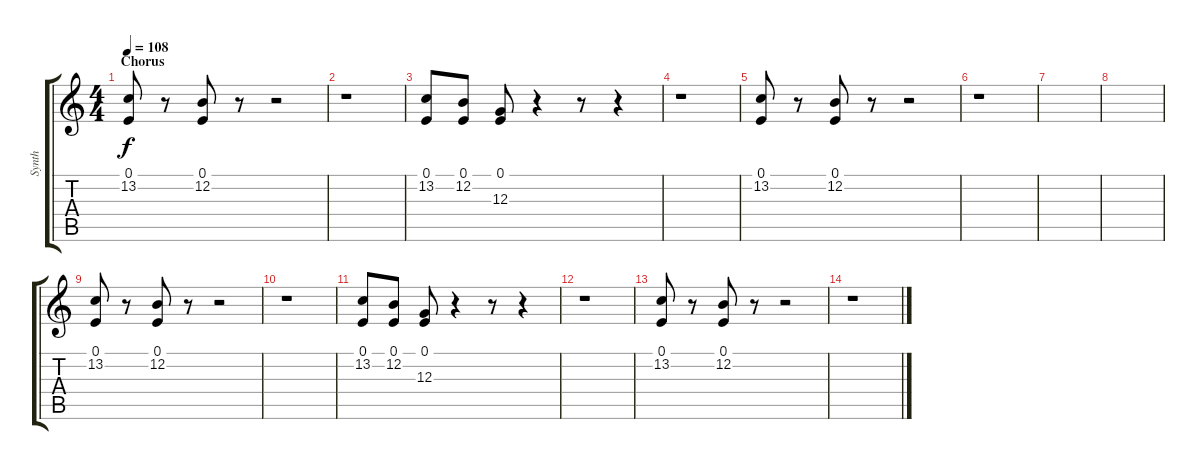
\track ("Synth" "Synth") {instrument brasssection}
\staff {score tabs}
\tuning (E4 B3 G3 D3 A2 E2) {hide}
\ts (4 4)
\section ("" "Chorus")
\tempo 108
\clef g2
\ks c
(0.1 13.2).8{dy f} r.8 (0.1 12.2).8 r.8 r.2 |
r.1 |
(0.1 13.2).8 (0.1 12.2).8 (0.1 12.3).8 r.4 r.8 r.4 |
r.1 |
(0.1 13.2).8 r.8 (0.1 12.2).8 r.8 r.2 |
r.1 |
|
|
(0.1 13.2).8 r.8 (0.1 12.2).8 r.8 r.2 |
r.1 |
(0.1 13.2).8 (0.1 12.2).8 (0.1 12.3).8 r.4 r.8 r.4 |
r.1 |
(0.1 13.2).8 r.8 (0.1 12.2).8 r.8 r.2 |
r.1
